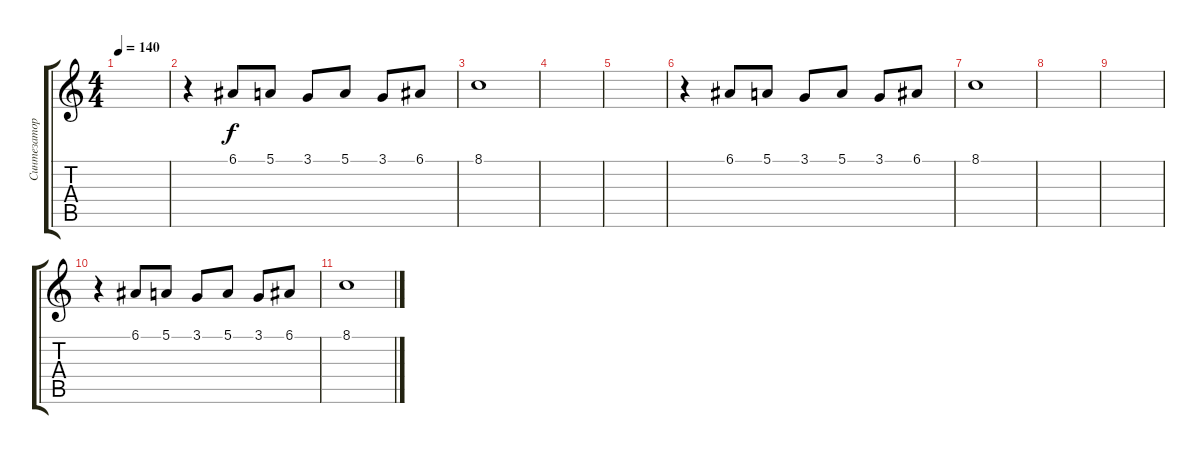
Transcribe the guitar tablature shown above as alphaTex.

\track ("Синтезатор" "Синтезатор") {instrument koto}
\staff {score tabs}
\tuning (E4 B3 G3 D3 A2 E2) {hide}
\ts (4 4)
\tempo 140
\clef g2
\ks c
|
r.4 6.1.8 5.1.8 3.1.8 5.1.8 3.1.8 6.1.8 |
8.1.1 |
|
|
r.4 6.1.8 5.1.8 3.1.8 5.1.8 3.1.8 6.1.8 |
8.1.1 |
|
|
r.4 6.1.8 5.1.8 3.1.8 5.1.8 3.1.8 6.1.8 |
8.1.1
